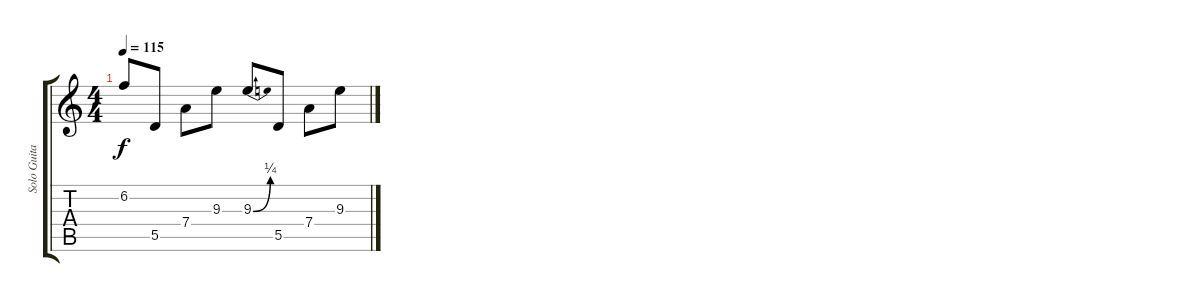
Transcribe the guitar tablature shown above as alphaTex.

\track ("Solo Guitar" "Solo Guita") {instrument overdrivenguitar}
\staff {score tabs}
\tuning (E4 B3 G3 D3 A2 E2) {hide}
\ts (4 4)
\tempo 115
\clef g2
\ks c
6.2.8{dy f} 5.5.8 7.4.8 9.3.8 9.3{be (bend 0 0 60 1)}.8 5.5.8 7.4.8 9.3.8
